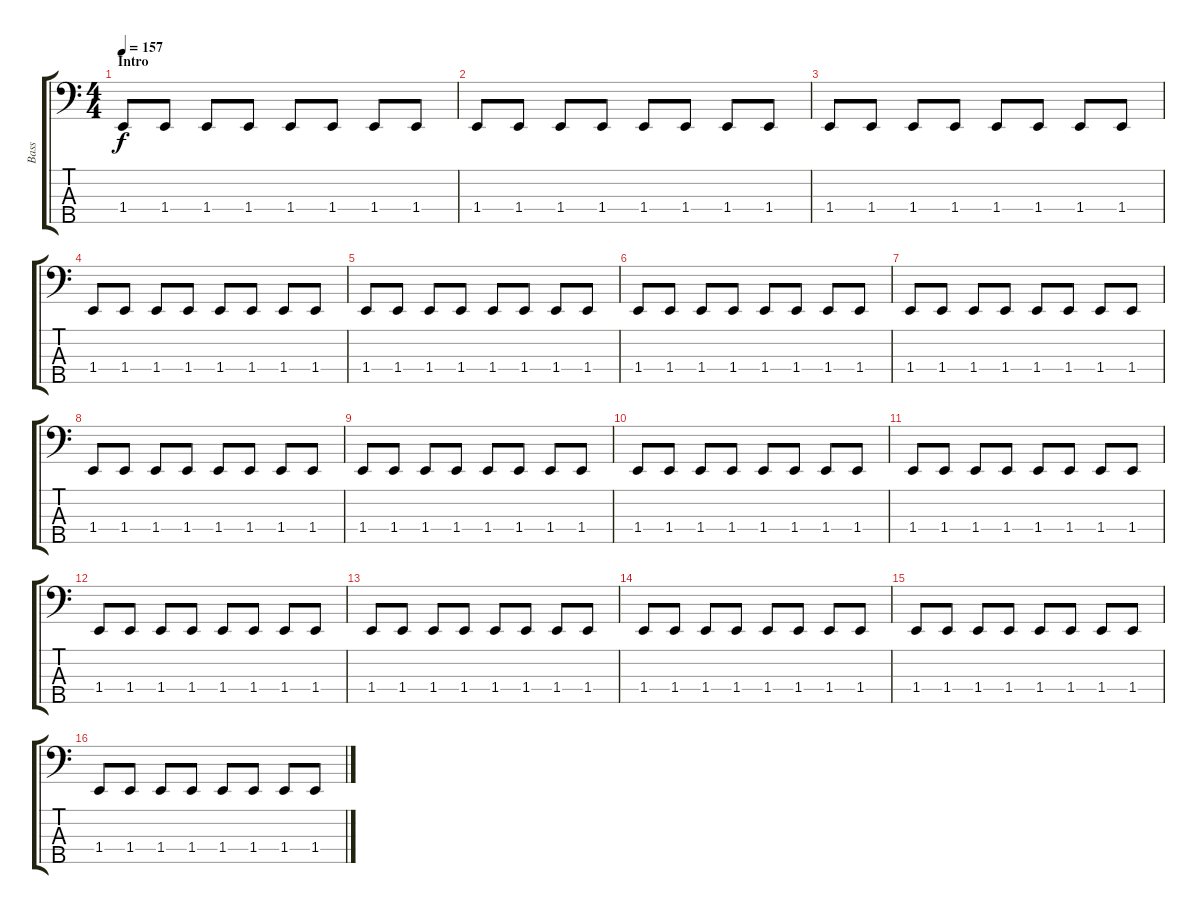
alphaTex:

\track ("Bass" "Bass") {instrument electricbasspick}
\staff {score tabs}
\tuning (Gb2 Db2 Ab1 Eb1 Bb0) {hide}
\ts (4 4)
\section ("" "Intro")
\tempo 157
\clef f4
\ks c
1.4.8{dy f instrument electricbasspick} 1.4.8 1.4.8 1.4.8 1.4.8 1.4.8 1.4.8 1.4.8 |
1.4.8 1.4.8 1.4.8 1.4.8 1.4.8 1.4.8 1.4.8 1.4.8 |
1.4.8 1.4.8 1.4.8 1.4.8 1.4.8 1.4.8 1.4.8 1.4.8 |
1.4.8 1.4.8 1.4.8 1.4.8 1.4.8 1.4.8 1.4.8 1.4.8 |
1.4.8 1.4.8 1.4.8 1.4.8 1.4.8 1.4.8 1.4.8 1.4.8 |
1.4.8 1.4.8 1.4.8 1.4.8 1.4.8 1.4.8 1.4.8 1.4.8 |
1.4.8 1.4.8 1.4.8 1.4.8 1.4.8 1.4.8 1.4.8 1.4.8 |
1.4.8 1.4.8 1.4.8 1.4.8 1.4.8 1.4.8 1.4.8 1.4.8 |
1.4.8 1.4.8 1.4.8 1.4.8 1.4.8 1.4.8 1.4.8 1.4.8 |
1.4.8 1.4.8 1.4.8 1.4.8 1.4.8 1.4.8 1.4.8 1.4.8 |
1.4.8 1.4.8 1.4.8 1.4.8 1.4.8 1.4.8 1.4.8 1.4.8 |
1.4.8 1.4.8 1.4.8 1.4.8 1.4.8 1.4.8 1.4.8 1.4.8 |
1.4.8 1.4.8 1.4.8 1.4.8 1.4.8 1.4.8 1.4.8 1.4.8 |
1.4.8 1.4.8 1.4.8 1.4.8 1.4.8 1.4.8 1.4.8 1.4.8 |
1.4.8 1.4.8 1.4.8 1.4.8 1.4.8 1.4.8 1.4.8 1.4.8 |
1.4.8 1.4.8 1.4.8 1.4.8 1.4.8 1.4.8 1.4.8 1.4.8
